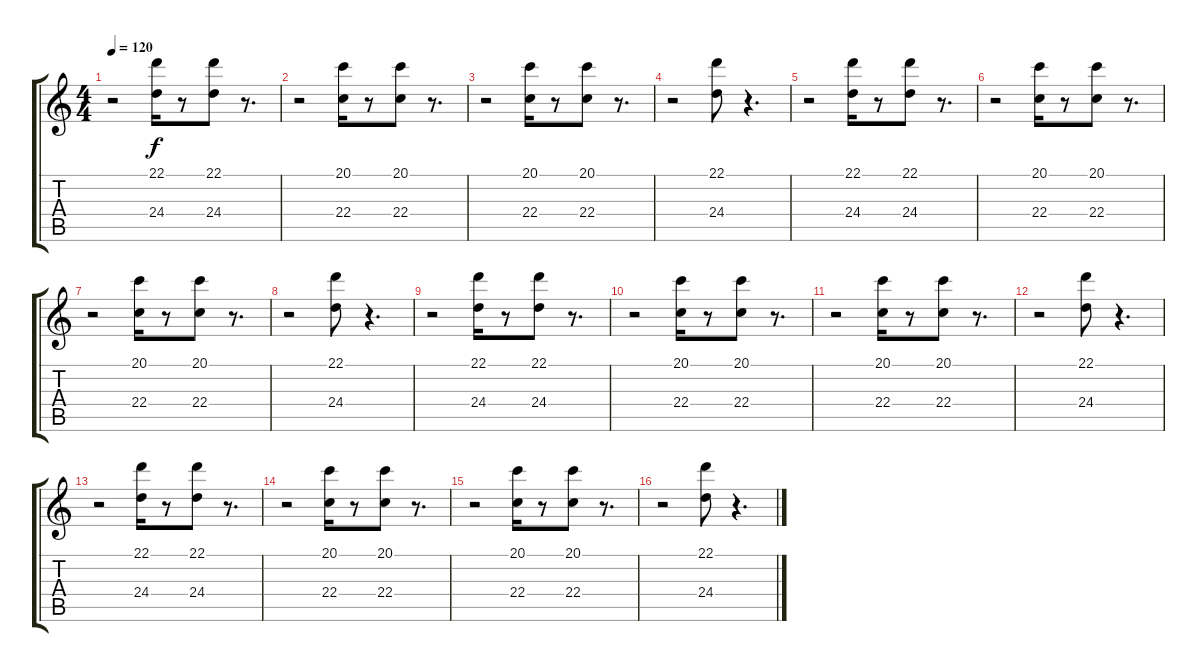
\track "" {instrument lead8bassandlead}
\staff {score tabs}
\tuning (E4 B3 G3 D3 A2 E2) {hide}
\ts (4 4)
\tempo 120
\clef g2
\ks c
r.2{dy f} (22.1 24.4).16 r.8 (22.1 24.4).8 r.8{d} |
r.2 (20.1 22.4).16 r.8 (20.1 22.4).8 r.8{d} |
r.2 (20.1 22.4).16 r.8 (20.1 22.4).8 r.8{d} |
r.2 (22.1 24.4).8 r.4{d} |
r.2 (22.1 24.4).16 r.8 (22.1 24.4).8 r.8{d} |
r.2 (20.1 22.4).16 r.8 (20.1 22.4).8 r.8{d} |
r.2 (20.1 22.4).16 r.8 (20.1 22.4).8 r.8{d} |
r.2 (22.1 24.4).8 r.4{d} |
r.2 (22.1 24.4).16 r.8 (22.1 24.4).8 r.8{d} |
r.2 (20.1 22.4).16 r.8 (20.1 22.4).8 r.8{d} |
r.2 (20.1 22.4).16 r.8 (20.1 22.4).8 r.8{d} |
r.2 (22.1 24.4).8 r.4{d} |
r.2 (22.1 24.4).16 r.8 (22.1 24.4).8 r.8{d} |
r.2 (20.1 22.4).16 r.8 (20.1 22.4).8 r.8{d} |
r.2 (20.1 22.4).16 r.8 (20.1 22.4).8 r.8{d} |
r.2 (22.1 24.4).8 r.4{d}
